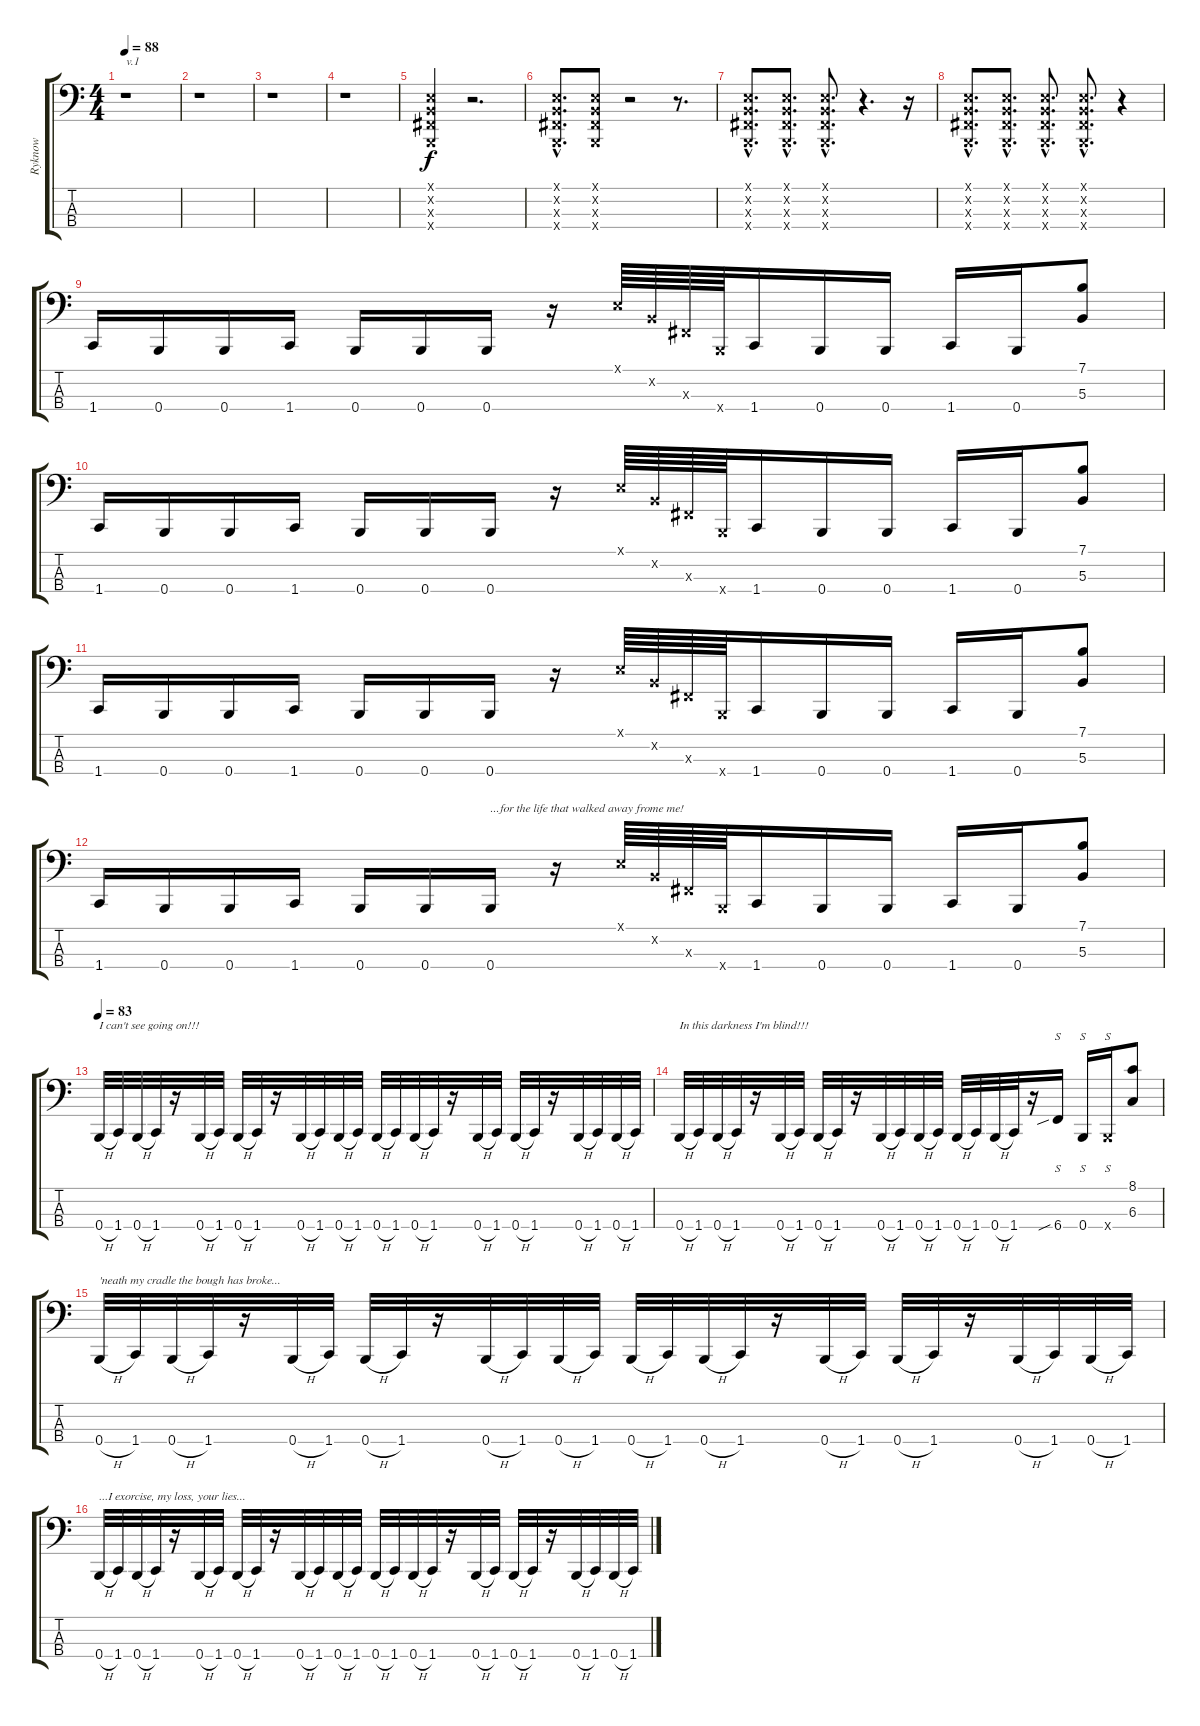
\track ("Ryknow" "Ryknow") {instrument electricbassfinger}
\staff {score tabs}
\tuning (E2 B1 Gb1 B0) {hide}
\ts (4 4)
\tempo 88
\clef f4
\ks c
r.1{txt "v.1" dy f} |
r.1 |
r.1 |
r.1 |
(0.1{x} 0.2{x} 0.3{x} 0.4{x}).4 r.2{d} |
(0.1{hac x} 0.2{hac x} 0.3{hac x} 0.4{hac x}).8{d} (0.1{x} 0.2{x} 0.3{x} 0.4{x}).8 r.2 r.8{d} |
(0.1{hac x} 0.2{hac x} 0.3{hac x} 0.4{hac x}).8{d} (0.1{hac x} 0.2{hac x} 0.3{hac x} 0.4{hac x}).8{d} (0.1{hac x} 0.2{hac x} 0.3{hac x} 0.4{hac x}).8{d} r.4{d} r.16 |
(0.1{hac x} 0.2{hac x} 0.3{hac x} 0.4{hac x}).8{d} (0.1{hac x} 0.2{hac x} 0.3{hac x} 0.4{hac x}).8{d} (0.1{hac x} 0.2{hac x} 0.3{hac x} 0.4{hac x}).8{d} (0.1{hac x} 0.2{hac x} 0.3{hac x} 0.4{hac x}).8{d} r.4 |
1.4.16 0.4.16 0.4.16 1.4.16 0.4.16 0.4.16 0.4.16 r.16 0.1{x}.64 0.2{x}.64 0.3{x}.64 0.4{x}.64 1.4.16 0.4.16 0.4.16 1.4.16 0.4.16 (7.1 5.3).8 |
1.4.16 0.4.16 0.4.16 1.4.16 0.4.16 0.4.16 0.4.16 r.16 0.1{x}.64 0.2{x}.64 0.3{x}.64 0.4{x}.64 1.4.16 0.4.16 0.4.16 1.4.16 0.4.16 (7.1 5.3).8 |
1.4.16 0.4.16 0.4.16 1.4.16 0.4.16 0.4.16 0.4.16 r.16 0.1{x}.64 0.2{x}.64 0.3{x}.64 0.4{x}.64 1.4.16 0.4.16 0.4.16 1.4.16 0.4.16 (7.1 5.3).8 |
1.4.16 0.4.16 0.4.16 1.4.16 0.4.16 0.4.16 0.4.16{txt "...for the life that walked away frome me!"} r.16 0.1{x}.64 0.2{x}.64 0.3{x}.64 0.4{x}.64 1.4.16 0.4.16 0.4.16 1.4.16 0.4.16 (7.1 5.3).8 |
\tempo 83
0.4{h}.32{txt "I can't see going on!!!"} 1.4.32 0.4{h}.32 1.4.32 r.16 0.4{h}.32 1.4.32 0.4{h}.32 1.4.32 r.16 0.4{h}.32 1.4.32 0.4{h}.32 1.4.32 0.4{h}.32 1.4.32 0.4{h}.32 1.4.32 r.16 0.4{h}.32 1.4.32 0.4{h}.32 1.4.32 r.16 0.4{h}.32 1.4.32 0.4{h}.32 1.4.32 |
0.4{h}.32{txt "In this darkness I'm blind!!!"} 1.4.32 0.4{h}.32 1.4.32 r.16 0.4{h}.32 1.4.32 0.4{h}.32 1.4.32 r.16 0.4{h}.32 1.4.32 0.4{h}.32 1.4.32 0.4{h}.32 1.4.32 0.4{h}.32 1.4.32 r.16 6.4{sib}.16{s} 0.4.16{s} 0.4{x}.16{s} (8.1 6.3).8 |
0.4{h}.32{txt "'neath my cradle the bough has broke..."} 1.4.32 0.4{h}.32 1.4.32 r.16 0.4{h}.32 1.4.32 0.4{h}.32 1.4.32 r.16 0.4{h}.32 1.4.32 0.4{h}.32 1.4.32 0.4{h}.32 1.4.32 0.4{h}.32 1.4.32 r.16 0.4{h}.32 1.4.32 0.4{h}.32 1.4.32 r.16 0.4{h}.32 1.4.32 0.4{h}.32 1.4.32 |
0.4{h}.32{txt "...I exorcise, my loss, your lies..."} 1.4.32 0.4{h}.32 1.4.32 r.16 0.4{h}.32 1.4.32 0.4{h}.32 1.4.32 r.16 0.4{h}.32 1.4.32 0.4{h}.32 1.4.32 0.4{h}.32 1.4.32 0.4{h}.32 1.4.32 r.16 0.4{h}.32 1.4.32 0.4{h}.32 1.4.32 r.16 0.4{h}.32 1.4.32 0.4{h}.32 1.4.32
